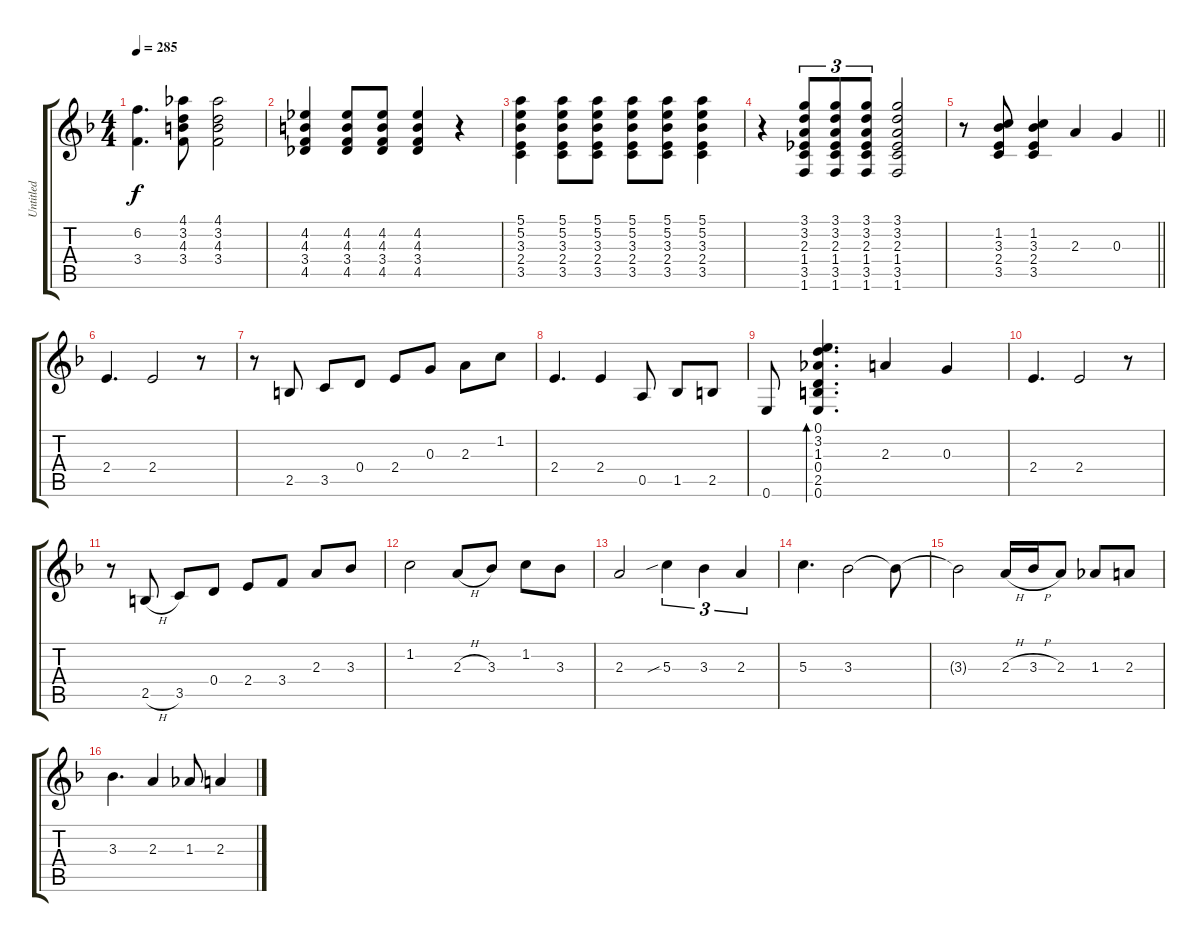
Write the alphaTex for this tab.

\track ("Untitled" "Untitled") {instrument acousticguitarsteel}
\staff {score tabs}
\tuning (E4 B3 G3 D3 A2 E2) {hide}
\ts (4 4)
\tempo 285
\clef g2
\ks f
(6.2 3.4).4{d dy f} (4.1 3.2 4.3 3.4).8 (4.1 3.2 4.3 3.4).2 |
(4.2 4.3 3.4 4.5).4 (4.2 4.3 3.4 4.5).8 (4.2 4.3 3.4 4.5).8 (4.2 4.3 3.4 4.5).4 r.4 |
(5.1 5.2 3.3 2.4 3.5).4 (5.1 5.2 3.3 2.4 3.5).8 (5.1 5.2 3.3 2.4 3.5).8 (5.1 5.2 3.3 2.4 3.5).8 (5.1 5.2 3.3 2.4 3.5).8 (5.1 5.2 3.3 2.4 3.5).4 |
r.4 (3.1 3.2 2.3 1.4 3.5 1.6).8{tu (3 2)} (3.1 3.2 2.3 1.4 3.5 1.6).8{tu (3 2)} (3.1 3.2 2.3 1.4 3.5 1.6).8{tu (3 2)} (3.1 3.2 2.3 1.4 3.5 1.6).2 |
\barLineRight lightlight
r.8 (1.2 3.3 2.4 3.5).8 (1.2 3.3 2.4 3.5).4 2.3.4 0.3.4 |
2.4.4{d} 2.4.2 r.8 |
r.8 2.5.8 3.5.8 0.4.8 2.4.8 0.3.8 2.3.8 1.2.8 |
2.4.4{d} 2.4.4 0.5.8 1.5.8 2.5.8 |
0.6.8 (0.1 3.2 1.3 0.4 2.5 0.6).4{d bd 30} 2.3.4 0.3.4 |
2.4.4{d} 2.4.2 r.8 |
r.8 2.5{h}.8 3.5.8 0.4.8 2.4.8 3.4.8 2.3.8 3.3.8 |
1.2.2 2.3{h}.8 3.3.8 1.2.8 3.3.8 |
2.3.2 5.3{sib}.4{tu (3 2)} 3.3.4{tu (3 2)} 2.3.4{tu (3 2)} |
5.3.4{d} 3.3.2 3.3{t}.8 |
3.3{t}.2 2.3{h}.16 3.3{h}.16 2.3.8 1.3.8 2.3.8 |
3.3.4{d} 2.3.4 1.3.8 2.3.4
